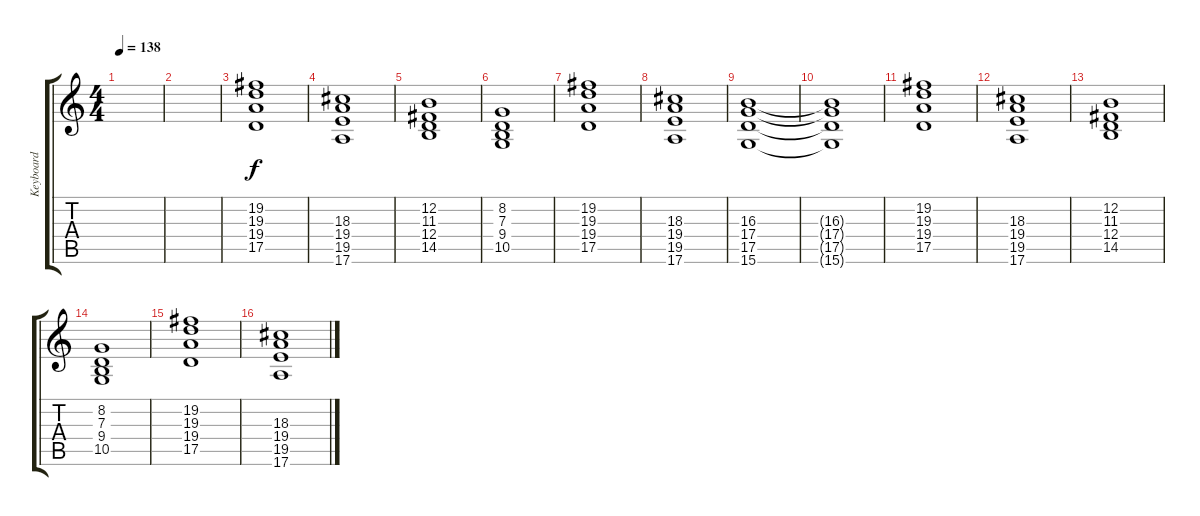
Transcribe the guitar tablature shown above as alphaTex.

\track ("Keyboard" "Keyboard") {instrument choiraahs}
\staff {score tabs}
\tuning (E4 B3 G3 D3 A2 E2) {hide}
\ts (4 4)
\tempo 138
\clef g2
\ks c
|
|
(19.2 19.3 19.4 17.5).1{instrument stringensemble1} |
(18.3 19.4 19.5 17.6).1 |
(12.2 11.3 12.4 14.5).1 |
(8.2 7.3 9.4 10.5).1 |
(19.2 19.3 19.4 17.5).1 |
(18.3 19.4 19.5 17.6).1 |
(16.3 17.4 17.5 15.6).1 |
(16.3{t} 17.4{t} 17.5{t} 15.6{t}).1 |
(19.2 19.3 19.4 17.5).1 |
(18.3 19.4 19.5 17.6).1 |
(12.2 11.3 12.4 14.5).1 |
(8.2 7.3 9.4 10.5).1 |
(19.2 19.3 19.4 17.5).1 |
(18.3 19.4 19.5 17.6).1
